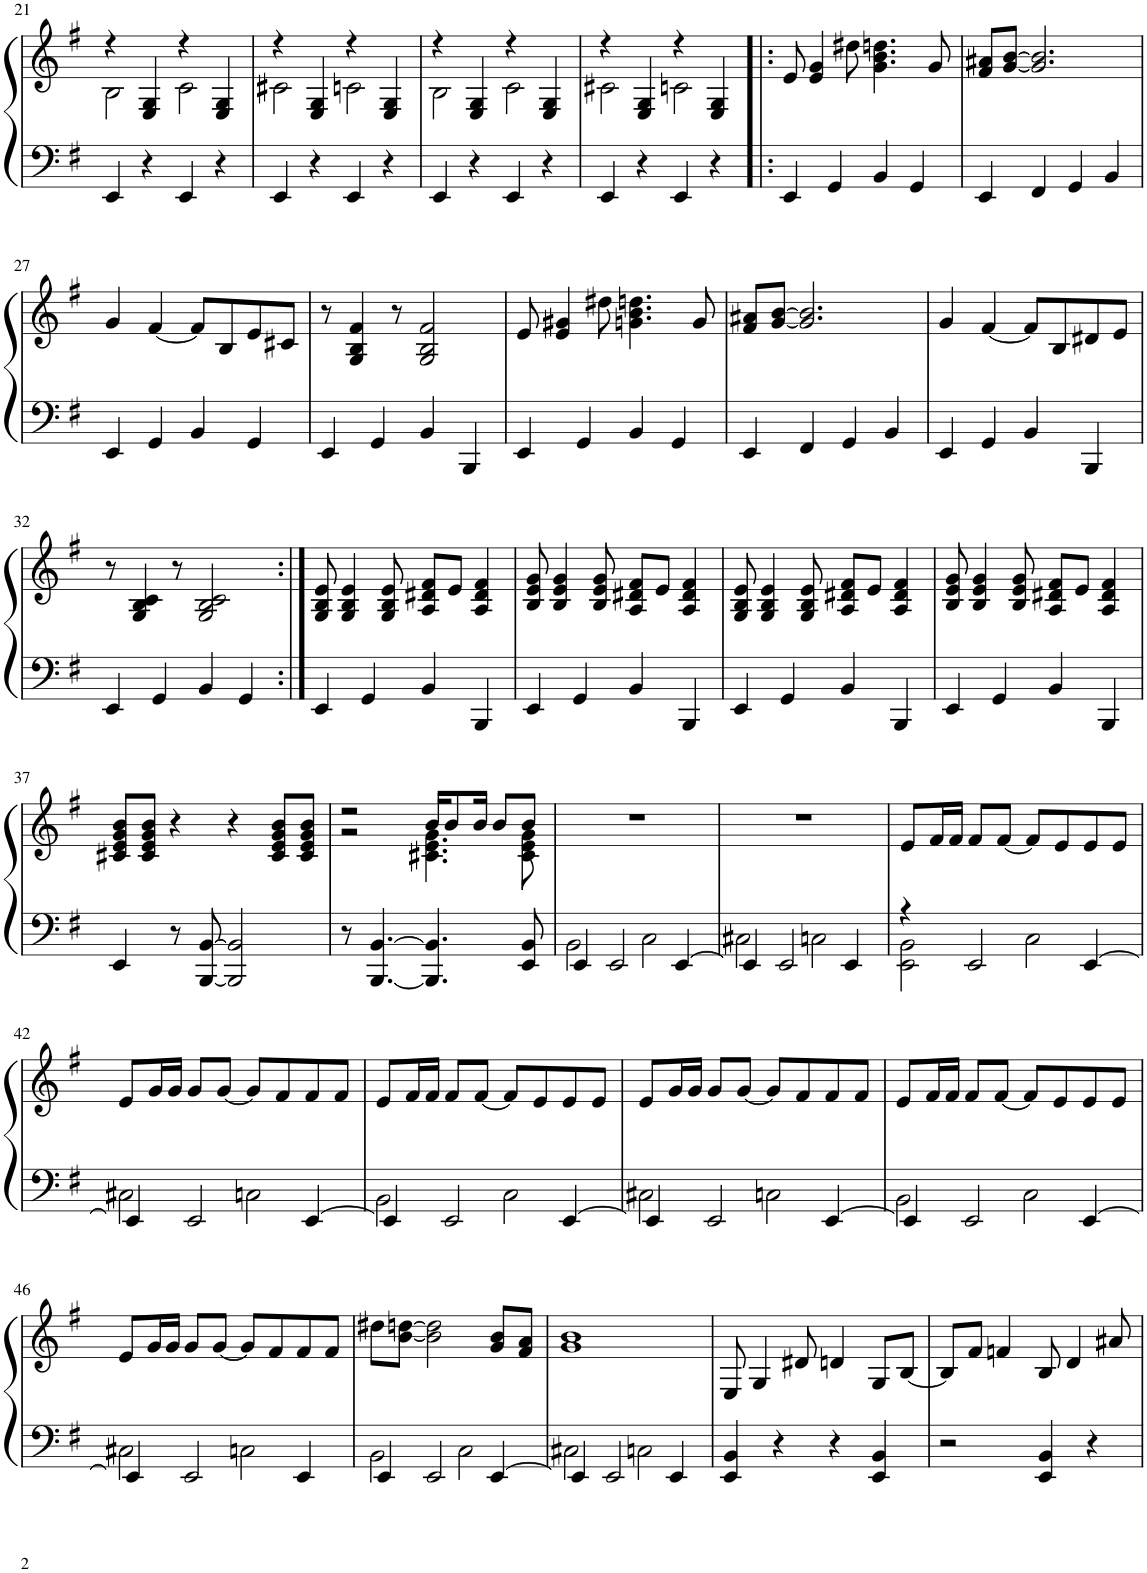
**kern	**kern
*part1	*part1
*staff2	*staff1
*I"Piano	*
*I'Pno.	*
!!LO:PB:g=z
*clefF4	*clefG2
*k[f#]	*k[f#]
*M4/4	*M4/4
*met(c)	*met(c)
=21	=21
*	*^
4EE/	4r	2B\
4r	4E/ 4G/	.
4EE/	4r	2c\
4r	4E/ 4G/	.
=22	=22	=22
4EE/	4r	2c#X\
4r	4E/ 4G/	.
4EE/	4r	2cn\
4r	4E/ 4G/	.
=23	=23	=23
4EE/	4r	2B\
4r	4E/ 4G/	.
4EE/	4r	2c\
4r	4E/ 4G/	.
=24	=24	=24
4EE/	4r	2c#X\
4r	4E/ 4G/	.
4EE/	4r	2cn\
4r	4E/ 4G/	.
*	*v	*v
=25!|:	=25!|:
4EE/	8e/
.	4e/ 4g/
4GG/	.
.	8dd#X\
4BB/	4.g\ 4.b\ 4.ddn\
4GG/	.
.	8g/
=26	=26
4EE/	8f#/ 8a#X/L
.	[8g/ [8b/J
4FF#/	2.g/] 2.b/]
4GG/	.
4BB/	.
!!LO:LB:g=z
=27	=27
4EE/	4g/
4GG/	[4f#/
4BB/	8f#/L]
.	8B/
4GG/	8e/
.	8c#X/J
=28	=28
4EE/	8r
.	4G/ 4B/ 4f#/
4GG/	.
.	8r
4BB/	2G/ 2B/ 2f#/
4BBB/	.
=29	=29
4EE/	8e/
.	4e/ 4g#X/
4GG/	.
.	8dd#X\
4BB/	4.gn\ 4.b\ 4.ddn\
4GG/	.
.	8g/
=30	=30
4EE/	8f#/ 8a#X/L
.	[8g/ [8b/J
4FF#/	2.g/] 2.b/]
4GG/	.
4BB/	.
=31	=31
4EE/	4g/
4GG/	[4f#/
4BB/	8f#/L]
.	8B/
4BBB/	8d#X/
.	8e/J
!!LO:LB:g=z
=32	=32
4EE/	8r
.	4G/ 4B/ 4c/
4GG/	.
.	8r
4BB/	2G/ 2B/ 2c/
4GG/	.
=33:|!	=33:|!
4EE/	8G/ 8B/ 8e/
.	4G/ 4B/ 4e/
4GG/	.
.	8G/ 8B/ 8e/
4BB/	8A/ 8d#X/ 8f#/L
.	8e/J
4BBB/	4A/ 4d#/ 4f#/
=34	=34
4EE/	8B/ 8e/ 8g/
.	4B/ 4e/ 4g/
4GG/	.
.	8B/ 8e/ 8g/
4BB/	8A/ 8d#X/ 8f#/L
.	8e/J
4BBB/	4A/ 4d#/ 4f#/
=35	=35
4EE/	8G/ 8B/ 8e/
.	4G/ 4B/ 4e/
4GG/	.
.	8G/ 8B/ 8e/
4BB/	8A/ 8d#X/ 8f#/L
.	8e/J
4BBB/	4A/ 4d#/ 4f#/
=36	=36
4EE/	8B/ 8e/ 8g/
.	4B/ 4e/ 4g/
4GG/	.
.	8B/ 8e/ 8g/
4BB/	8A/ 8d#X/ 8f#/L
.	8e/J
4BBB/	4A/ 4d#/ 4f#/
!!LO:LB:g=z
=37	=37
4EE/	8c#X/ 8e/ 8g/ 8b/L
.	8c#/ 8e/ 8g/ 8b/J
8r	4r
[8BBB/ [8BB/	.
2BBB/] 2BB/]	4r
.	8c#/ 8e/ 8g/ 8b/L
.	8c#/ 8e/ 8g/ 8b/J
=38	=38
*	*^
8r	2r	2r
[4.BBB/ [4.BB/	.	.
4.BBB/] 4.BB/]	16b/KL	4.c#X\ 4.e\ 4.g\
.	8b/	.
.	16b/Jk	.
.	8b/L	.
8EE/ 8BB/	8b/J	8c#\ 8e\ 8g\
*	*v	*v
=39	=39
*^	*
4EE/	2BB\	1r
2EE/	.	.
.	2C\	.
[4EE/	.	.
=40	=40	=40
4EE/]	2C#X\	1r
2EE/	.	.
.	2Cn\	.
4EE/	.	.
=41	=41	=41
4r	2EE\ 2BB\	8e/L
.	.	16f#/L
.	.	16f#/JJ
2EE/	.	8f#/L
.	.	[8f#/J
.	2C\	8f#/L]
.	.	8e/
[4EE/	.	8e/
.	.	8e/J
!!LO:LB:g=z
=42	=42	=42
4EE/]	2C#X\	8e/L
.	.	16g/L
.	.	16g/JJ
2EE/	.	8g/L
.	.	[8g/J
.	2Cn\	8g/L]
.	.	8f#/
[4EE/	.	8f#/
.	.	8f#/J
=43	=43	=43
4EE/]	2BB\	8e/L
.	.	16f#/L
.	.	16f#/JJ
2EE/	.	8f#/L
.	.	[8f#/J
.	2C\	8f#/L]
.	.	8e/
[4EE/	.	8e/
.	.	8e/J
=44	=44	=44
4EE/]	2C#X\	8e/L
.	.	16g/L
.	.	16g/JJ
2EE/	.	8g/L
.	.	[8g/J
.	2Cn\	8g/L]
.	.	8f#/
[4EE/	.	8f#/
.	.	8f#/J
=45	=45	=45
4EE/]	2BB\	8e/L
.	.	16f#/L
.	.	16f#/JJ
2EE/	.	8f#/L
.	.	[8f#/J
.	2C\	8f#/L]
.	.	8e/
[4EE/	.	8e/
.	.	8e/J
!!LO:LB:g=z
=46	=46	=46
4EE/]	2C#X\	8e/L
.	.	16g/L
.	.	16g/JJ
2EE/	.	8g/L
.	.	[8g/J
.	2Cn\	8g/L]
.	.	8f#/
4EE/	.	8f#/
.	.	8f#/J
=47	=47	=47
4EE/	2BB\	8dd#X\L
.	.	[8b\ [8ddn\J
2EE/	.	2b\] 2dd\]
.	2C\	.
[4EE/	.	8g/ 8b/L
.	.	8f#/ 8a/J
=48	=48	=48
4EE/]	2C#X\	1g 1b
2EE/	.	.
.	2Cn\	.
4EE/	.	.
*v	*v	*
=49	=49
4EE/ 4BB/	8E/
.	4G/
4r	.
.	8d#X/
4r	4dn/
4EE/ 4BB/	8G/L
.	[8B/J
=50	=50
2r	8B/L]
.	8f#/J
.	4fn/
4EE/ 4BB/	8B/
.	4d/
4r	.
.	8a#X/
=	=
*-	*-
